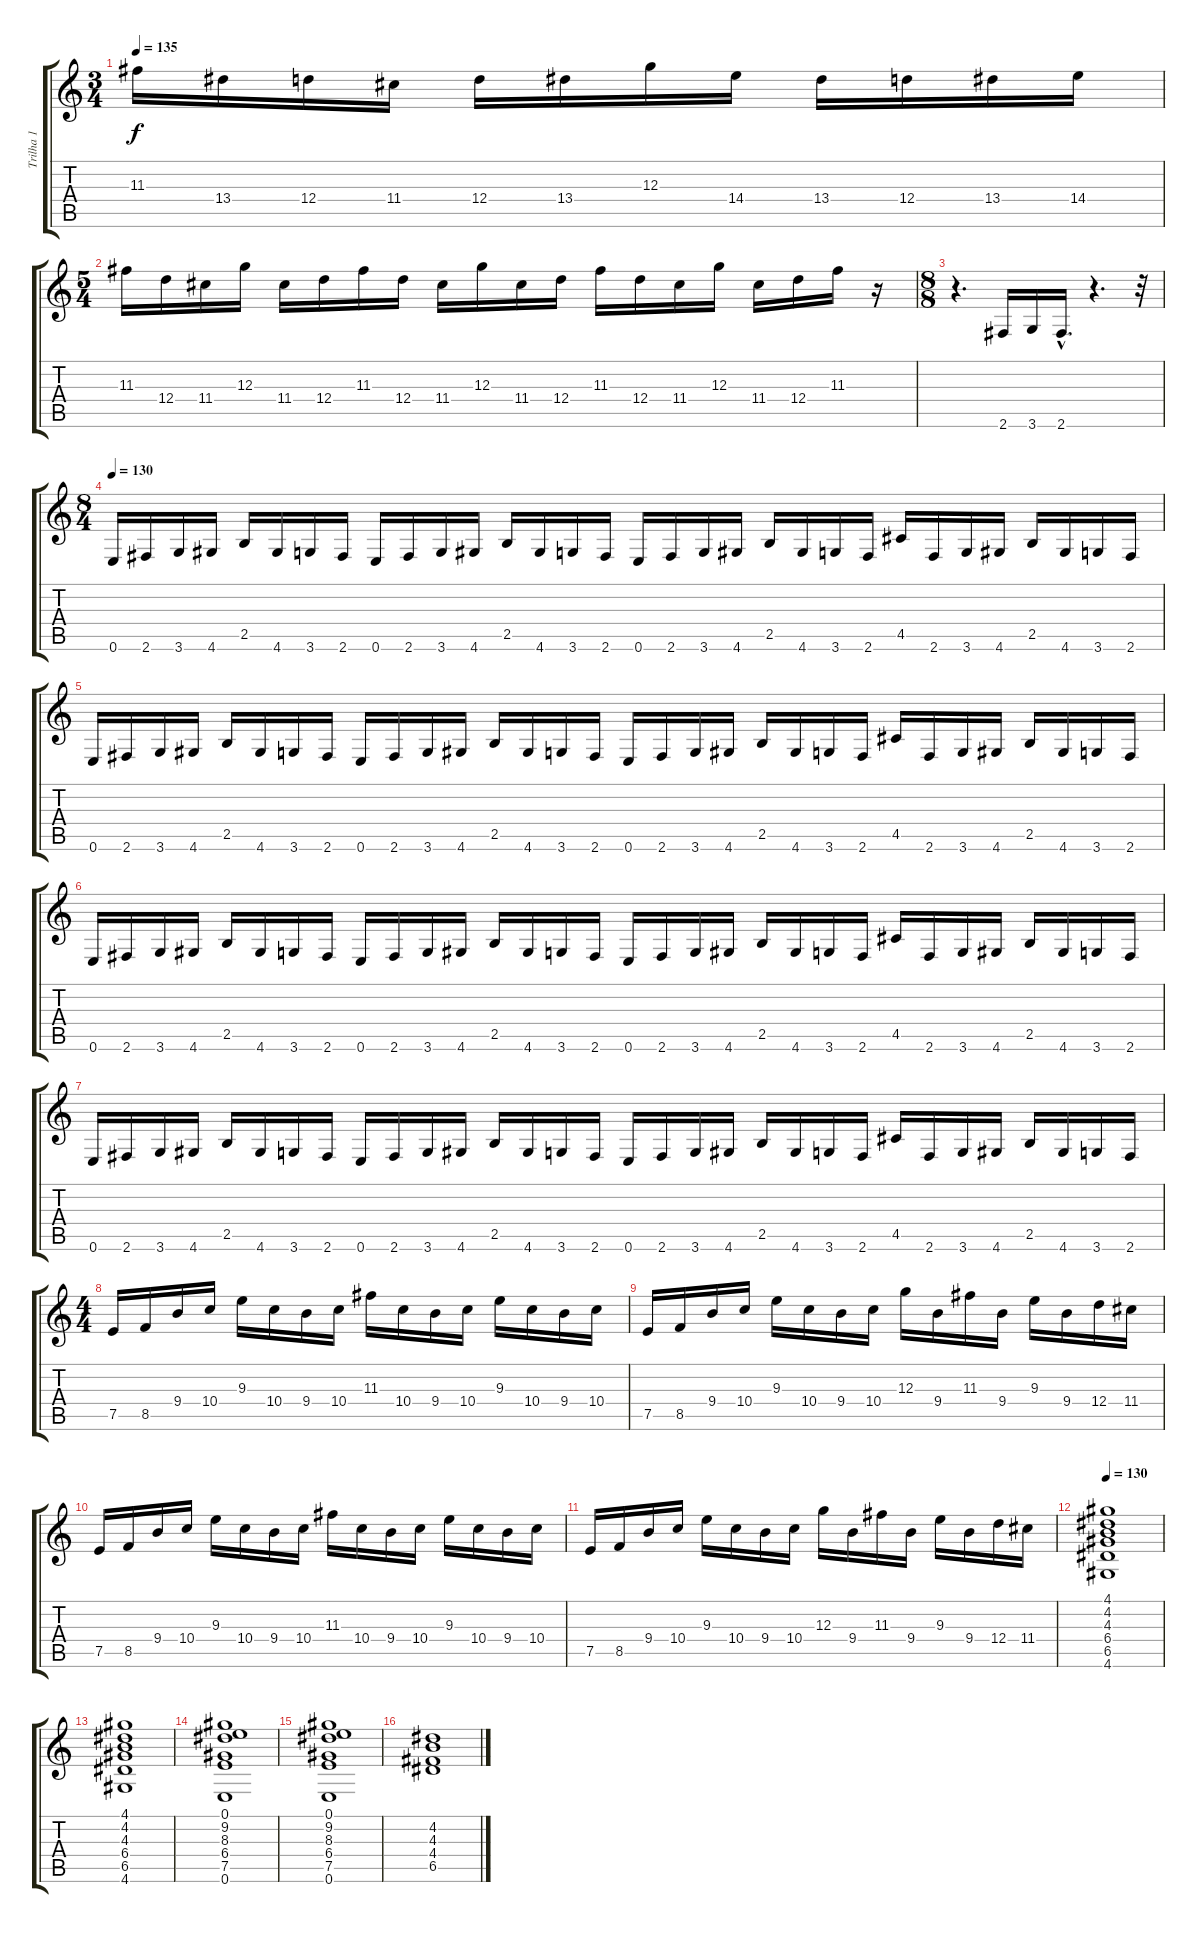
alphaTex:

\track ("Trilha 1" "Trilha 1") {instrument acousticguitarnylon}
\staff {score tabs}
\tuning (E4 B3 G3 D3 A2 E2) {hide}
\ts (3 4)
\tempo 135
\clef g2
\ks c
11.3.16{dy f} 13.4.16 12.4.16 11.4.16 12.4.16 13.4.16 12.3.16 14.4.16 13.4.16 12.4.16 13.4.16 14.4.16 |
\ts (5 4)
11.3.16 12.4.16 11.4.16 12.3.16 11.4.16 12.4.16 11.3.16 12.4.16 11.4.16 12.3.16 11.4.16 12.4.16 11.3.16 12.4.16 11.4.16 12.3.16 11.4.16 12.4.16 11.3.16 r.16 |
\ts (8 8)
r.4{d} 2.6.16 3.6.16 2.6{hac}.16{d} r.4{d} r.32 |
\ts (8 4)
\tempo 130
0.6.16 2.6.16 3.6.16 4.6.16 2.5.16 4.6.16 3.6.16 2.6.16 0.6.16 2.6.16 3.6.16 4.6.16 2.5.16 4.6.16 3.6.16 2.6.16 0.6.16 2.6.16 3.6.16 4.6.16 2.5.16 4.6.16 3.6.16 2.6.16 4.5.16 2.6.16 3.6.16 4.6.16 2.5.16 4.6.16 3.6.16 2.6.16 |
0.6.16 2.6.16 3.6.16 4.6.16 2.5.16 4.6.16 3.6.16 2.6.16 0.6.16 2.6.16 3.6.16 4.6.16 2.5.16 4.6.16 3.6.16 2.6.16 0.6.16 2.6.16 3.6.16 4.6.16 2.5.16 4.6.16 3.6.16 2.6.16 4.5.16 2.6.16 3.6.16 4.6.16 2.5.16 4.6.16 3.6.16 2.6.16 |
0.6.16 2.6.16 3.6.16 4.6.16 2.5.16 4.6.16 3.6.16 2.6.16 0.6.16 2.6.16 3.6.16 4.6.16 2.5.16 4.6.16 3.6.16 2.6.16 0.6.16 2.6.16 3.6.16 4.6.16 2.5.16 4.6.16 3.6.16 2.6.16 4.5.16 2.6.16 3.6.16 4.6.16 2.5.16 4.6.16 3.6.16 2.6.16 |
0.6.16 2.6.16 3.6.16 4.6.16 2.5.16 4.6.16 3.6.16 2.6.16 0.6.16 2.6.16 3.6.16 4.6.16 2.5.16 4.6.16 3.6.16 2.6.16 0.6.16 2.6.16 3.6.16 4.6.16 2.5.16 4.6.16 3.6.16 2.6.16 4.5.16 2.6.16 3.6.16 4.6.16 2.5.16 4.6.16 3.6.16 2.6.16 |
\ts (4 4)
7.5.16 8.5.16 9.4.16 10.4.16 9.3.16 10.4.16 9.4.16 10.4.16 11.3.16 10.4.16 9.4.16 10.4.16 9.3.16 10.4.16 9.4.16 10.4.16 |
7.5.16 8.5.16 9.4.16 10.4.16 9.3.16 10.4.16 9.4.16 10.4.16 12.3.16 9.4.16 11.3.16 9.4.16 9.3.16 9.4.16 12.4.16 11.4.16 |
7.5.16 8.5.16 9.4.16 10.4.16 9.3.16 10.4.16 9.4.16 10.4.16 11.3.16 10.4.16 9.4.16 10.4.16 9.3.16 10.4.16 9.4.16 10.4.16 |
7.5.16 8.5.16 9.4.16 10.4.16 9.3.16 10.4.16 9.4.16 10.4.16 12.3.16 9.4.16 11.3.16 9.4.16 9.3.16 9.4.16 12.4.16 11.4.16 |
\tempo 130
(4.1 4.2 4.3 6.4 6.5 4.6).1 |
(4.1 4.2 4.3 6.4 6.5 4.6).1 |
(0.1 9.2 8.3 6.4 7.5 0.6).1 |
(0.1 9.2 8.3 6.4 7.5 0.6).1 |
(4.2 4.3 4.4 6.5).1
